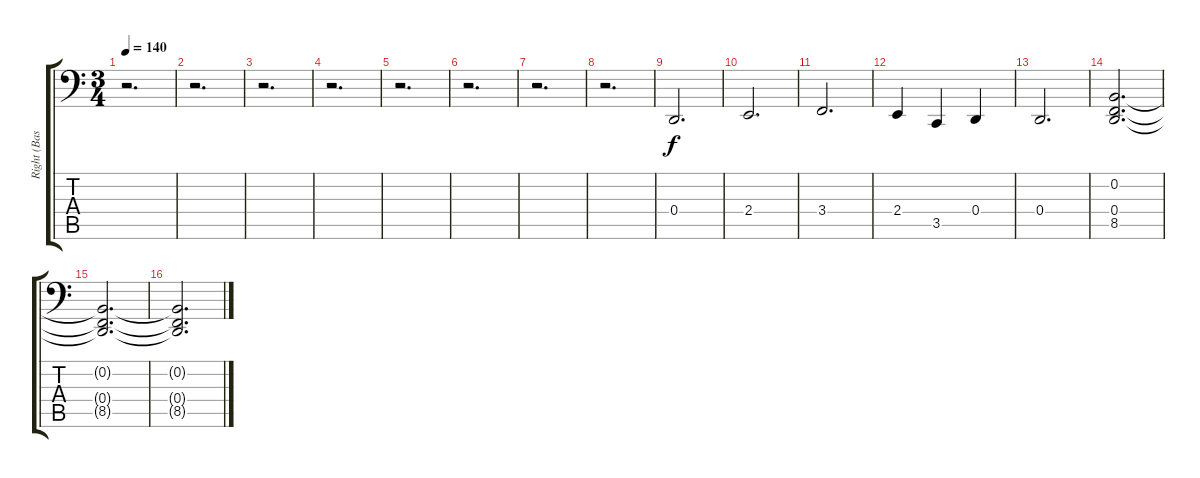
\track ("Right (Bass Clef)" "Right (Bas") {instrument tremolostrings}
\staff {score tabs}
\tuning (E3 B2 G2 D2 A1 E1) {hide}
\ts (3 4)
\tempo 140
\clef f4
\ks c
r.2{d dy f} |
r.2{d} |
r.2{d} |
r.2{d} |
r.2{d} |
r.2{d} |
r.2{d} |
r.2{d} |
0.4.2{d} |
2.4.2{d} |
3.4.2{d} |
2.4.4 3.5.4 0.4.4 |
0.4.2{d} |
(0.2 0.4 8.5).2{d} |
(0.2{t} 0.4{t} 8.5{t}).2{d} |
(0.2{t} 0.4{t} 8.5{t}).2{d}
